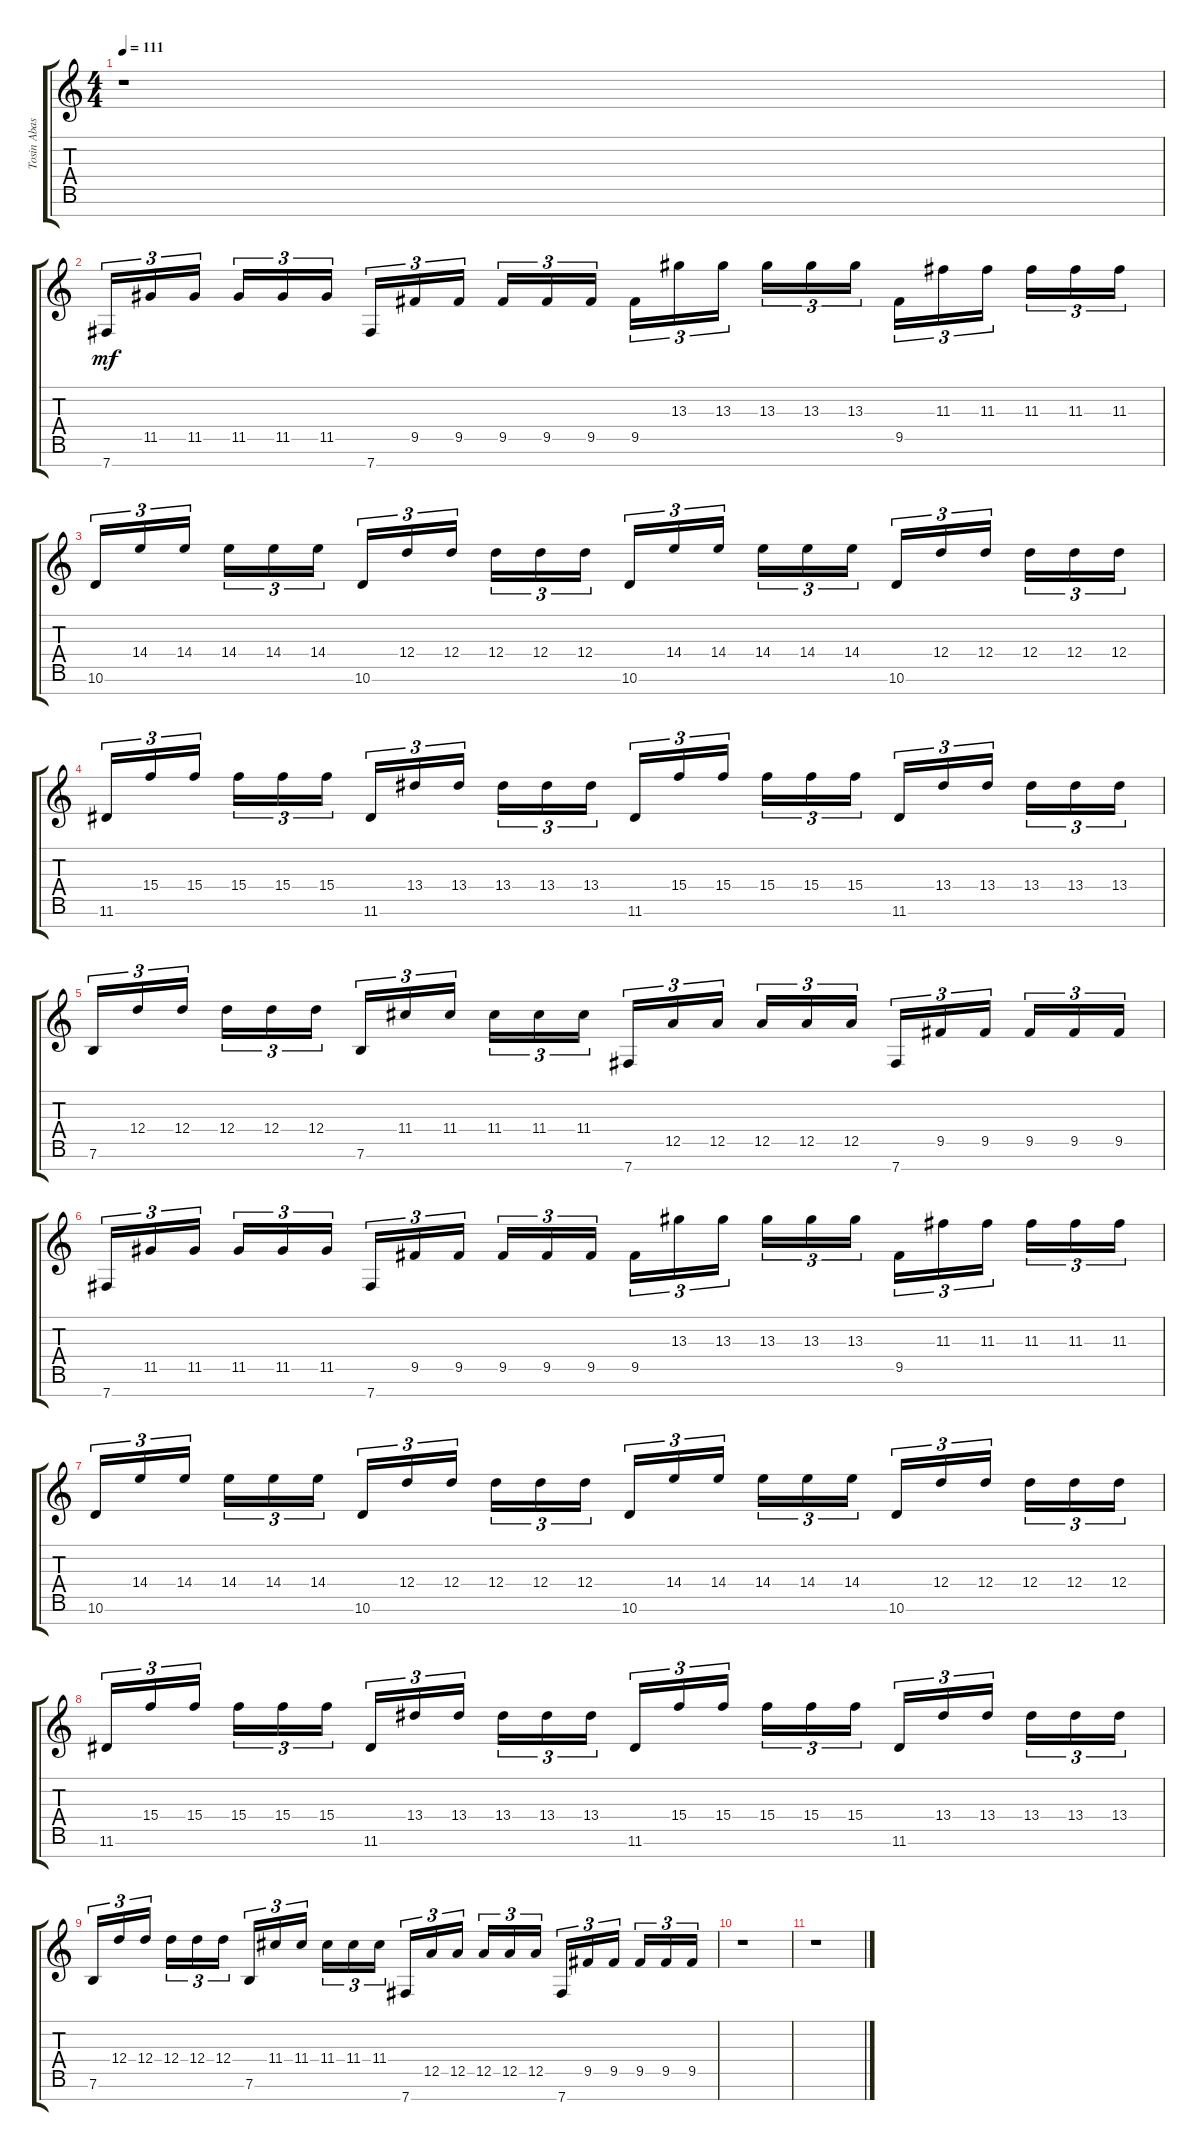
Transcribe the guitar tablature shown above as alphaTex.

\track ("Tosin Abasi high 7" "Tosin Abas") {instrument electricguitarclean}
\staff {score tabs}
\tuning (E4 B3 G3 D3 A2 E2 B1) {hide}
\ts (4 4)
\tempo 111
\clef g2
\ks c
r.1{dy mf} |
7.7.16{tu (3 2)} 11.5.16{tu (3 2)} 11.5.16{tu (3 2)} 11.5.16{tu (3 2)} 11.5.16{tu (3 2)} 11.5.16{tu (3 2)} 7.7.16{tu (3 2)} 9.5.16{tu (3 2)} 9.5.16{tu (3 2)} 9.5.16{tu (3 2)} 9.5.16{tu (3 2)} 9.5.16{tu (3 2)} 9.5.16{tu (3 2)} 13.3.16{tu (3 2)} 13.3.16{tu (3 2)} 13.3.16{tu (3 2)} 13.3.16{tu (3 2)} 13.3.16{tu (3 2)} 9.5.16{tu (3 2)} 11.3.16{tu (3 2)} 11.3.16{tu (3 2)} 11.3.16{tu (3 2)} 11.3.16{tu (3 2)} 11.3.16{tu (3 2)} |
10.6.16{tu (3 2)} 14.4.16{tu (3 2)} 14.4.16{tu (3 2)} 14.4.16{tu (3 2)} 14.4.16{tu (3 2)} 14.4.16{tu (3 2)} 10.6.16{tu (3 2)} 12.4.16{tu (3 2)} 12.4.16{tu (3 2)} 12.4.16{tu (3 2)} 12.4.16{tu (3 2)} 12.4.16{tu (3 2)} 10.6.16{tu (3 2)} 14.4.16{tu (3 2)} 14.4.16{tu (3 2)} 14.4.16{tu (3 2)} 14.4.16{tu (3 2)} 14.4.16{tu (3 2)} 10.6.16{tu (3 2)} 12.4.16{tu (3 2)} 12.4.16{tu (3 2)} 12.4.16{tu (3 2)} 12.4.16{tu (3 2)} 12.4.16{tu (3 2)} |
11.6.16{tu (3 2)} 15.4.16{tu (3 2)} 15.4.16{tu (3 2)} 15.4.16{tu (3 2)} 15.4.16{tu (3 2)} 15.4.16{tu (3 2)} 11.6.16{tu (3 2)} 13.4.16{tu (3 2)} 13.4.16{tu (3 2)} 13.4.16{tu (3 2)} 13.4.16{tu (3 2)} 13.4.16{tu (3 2)} 11.6.16{tu (3 2)} 15.4.16{tu (3 2)} 15.4.16{tu (3 2)} 15.4.16{tu (3 2)} 15.4.16{tu (3 2)} 15.4.16{tu (3 2)} 11.6.16{tu (3 2)} 13.4.16{tu (3 2)} 13.4.16{tu (3 2)} 13.4.16{tu (3 2)} 13.4.16{tu (3 2)} 13.4.16{tu (3 2)} |
7.6.16{tu (3 2)} 12.4.16{tu (3 2)} 12.4.16{tu (3 2)} 12.4.16{tu (3 2)} 12.4.16{tu (3 2)} 12.4.16{tu (3 2)} 7.6.16{tu (3 2)} 11.4.16{tu (3 2)} 11.4.16{tu (3 2)} 11.4.16{tu (3 2)} 11.4.16{tu (3 2)} 11.4.16{tu (3 2)} 7.7.16{tu (3 2)} 12.5.16{tu (3 2)} 12.5.16{tu (3 2)} 12.5.16{tu (3 2)} 12.5.16{tu (3 2)} 12.5.16{tu (3 2)} 7.7.16{tu (3 2)} 9.5.16{tu (3 2)} 9.5.16{tu (3 2)} 9.5.16{tu (3 2)} 9.5.16{tu (3 2)} 9.5.16{tu (3 2)} |
7.7.16{tu (3 2)} 11.5.16{tu (3 2)} 11.5.16{tu (3 2)} 11.5.16{tu (3 2)} 11.5.16{tu (3 2)} 11.5.16{tu (3 2)} 7.7.16{tu (3 2)} 9.5.16{tu (3 2)} 9.5.16{tu (3 2)} 9.5.16{tu (3 2)} 9.5.16{tu (3 2)} 9.5.16{tu (3 2)} 9.5.16{tu (3 2)} 13.3.16{tu (3 2)} 13.3.16{tu (3 2)} 13.3.16{tu (3 2)} 13.3.16{tu (3 2)} 13.3.16{tu (3 2)} 9.5.16{tu (3 2)} 11.3.16{tu (3 2)} 11.3.16{tu (3 2)} 11.3.16{tu (3 2)} 11.3.16{tu (3 2)} 11.3.16{tu (3 2)} |
10.6.16{tu (3 2)} 14.4.16{tu (3 2)} 14.4.16{tu (3 2)} 14.4.16{tu (3 2)} 14.4.16{tu (3 2)} 14.4.16{tu (3 2)} 10.6.16{tu (3 2)} 12.4.16{tu (3 2)} 12.4.16{tu (3 2)} 12.4.16{tu (3 2)} 12.4.16{tu (3 2)} 12.4.16{tu (3 2)} 10.6.16{tu (3 2)} 14.4.16{tu (3 2)} 14.4.16{tu (3 2)} 14.4.16{tu (3 2)} 14.4.16{tu (3 2)} 14.4.16{tu (3 2)} 10.6.16{tu (3 2)} 12.4.16{tu (3 2)} 12.4.16{tu (3 2)} 12.4.16{tu (3 2)} 12.4.16{tu (3 2)} 12.4.16{tu (3 2)} |
11.6.16{tu (3 2)} 15.4.16{tu (3 2)} 15.4.16{tu (3 2)} 15.4.16{tu (3 2)} 15.4.16{tu (3 2)} 15.4.16{tu (3 2)} 11.6.16{tu (3 2)} 13.4.16{tu (3 2)} 13.4.16{tu (3 2)} 13.4.16{tu (3 2)} 13.4.16{tu (3 2)} 13.4.16{tu (3 2)} 11.6.16{tu (3 2)} 15.4.16{tu (3 2)} 15.4.16{tu (3 2)} 15.4.16{tu (3 2)} 15.4.16{tu (3 2)} 15.4.16{tu (3 2)} 11.6.16{tu (3 2)} 13.4.16{tu (3 2)} 13.4.16{tu (3 2)} 13.4.16{tu (3 2)} 13.4.16{tu (3 2)} 13.4.16{tu (3 2)} |
7.6.16{tu (3 2)} 12.4.16{tu (3 2)} 12.4.16{tu (3 2)} 12.4.16{tu (3 2)} 12.4.16{tu (3 2)} 12.4.16{tu (3 2)} 7.6.16{tu (3 2)} 11.4.16{tu (3 2)} 11.4.16{tu (3 2)} 11.4.16{tu (3 2)} 11.4.16{tu (3 2)} 11.4.16{tu (3 2)} 7.7.16{tu (3 2)} 12.5.16{tu (3 2)} 12.5.16{tu (3 2)} 12.5.16{tu (3 2)} 12.5.16{tu (3 2)} 12.5.16{tu (3 2)} 7.7.16{tu (3 2)} 9.5.16{tu (3 2)} 9.5.16{tu (3 2)} 9.5.16{tu (3 2)} 9.5.16{tu (3 2)} 9.5.16{tu (3 2)} |
r.1 |
r.1
